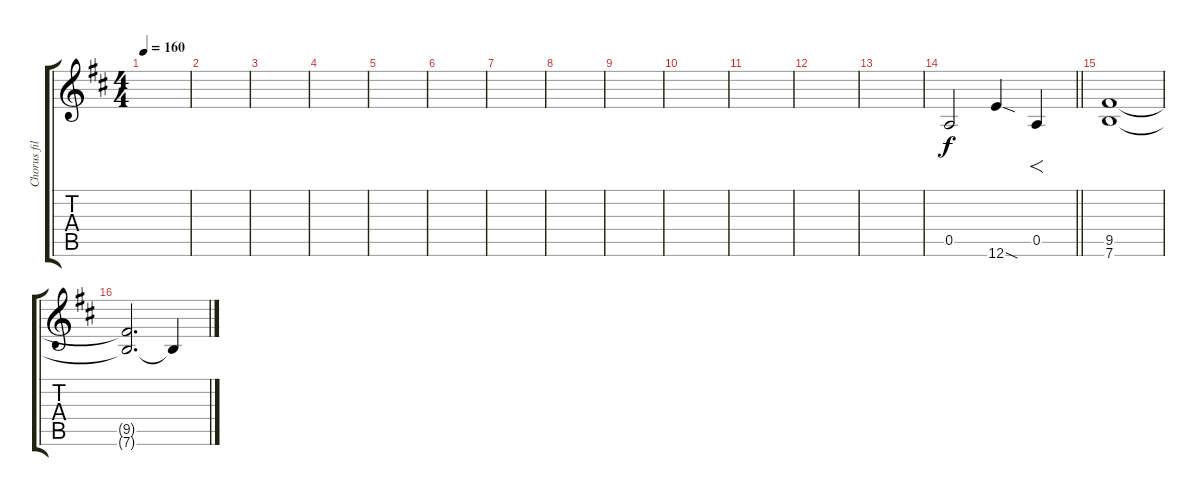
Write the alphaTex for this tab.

\track ("Chorus fills" "Chorus fil") {instrument distortionguitar}
\staff {score tabs}
\tuning (E4 B3 G3 D3 A2 E2) {hide}
\ts (4 4)
\tempo 160
\clef g2
\ks d
|
|
|
|
|
|
|
|
|
|
|
|
|
\barLineRight lightlight
0.5.2 12.6{sod}.4 0.5.4{f} |
(9.5 7.6).1 |
(9.5{t} 7.6{t}).2{d} 7.6{sl t}.4
